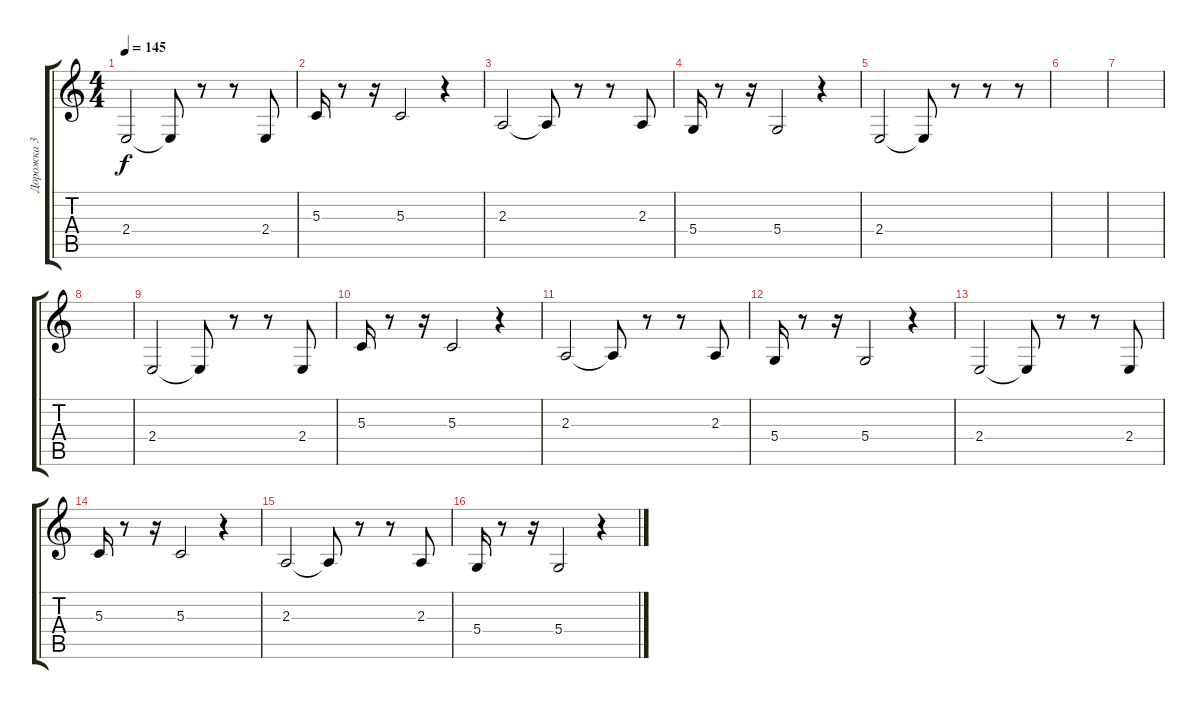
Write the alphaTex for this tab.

\track ("Дорожка 3" "Дорожка 3") {instrument harmonica}
\staff {score tabs}
\tuning (E4 B3 G3 D3 A2 E2) {hide}
\ts (4 4)
\tempo 145
\clef g2
\ks c
2.4.2{dy f} 2.4{t}.8 r.8 r.8 2.4.8 |
5.3.16 r.8 r.16 5.3.2 r.4 |
2.3.2 2.3{t}.8 r.8 r.8 2.3.8 |
5.4.16 r.8 r.16 5.4.2 r.4 |
2.4.2 2.4{t}.8 r.8 r.8 r.8 |
|
|
|
2.4.2 2.4{t}.8 r.8 r.8 2.4.8 |
5.3.16 r.8 r.16 5.3.2 r.4 |
2.3.2 2.3{t}.8 r.8 r.8 2.3.8 |
5.4.16 r.8 r.16 5.4.2 r.4 |
2.4.2 2.4{t}.8 r.8 r.8 2.4.8 |
5.3.16 r.8 r.16 5.3.2 r.4 |
2.3.2 2.3{t}.8 r.8 r.8 2.3.8 |
5.4.16 r.8 r.16 5.4.2 r.4
